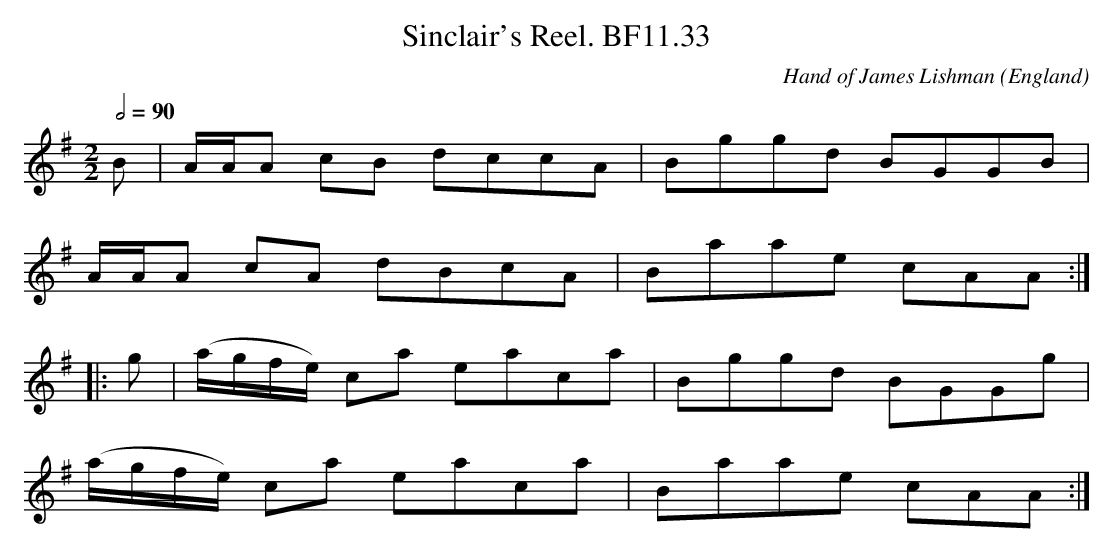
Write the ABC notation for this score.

X:1
T:Sinclair's Reel. BF11.33
C:Hand of James Lishman
L:1/8
M:2/2
O:England
Q:1/2=90
K:G Major
B|A/2A/2A cB dccA|Bggd BGGB|!
A/2A/2A cA dBcA|Baae cAA:|!
|:g|(a/2g/2f/2e/2) ca eaca|Bggd BGGg|!
(a/2g/2f/2e/2) ca eaca|Baae cAA:|
